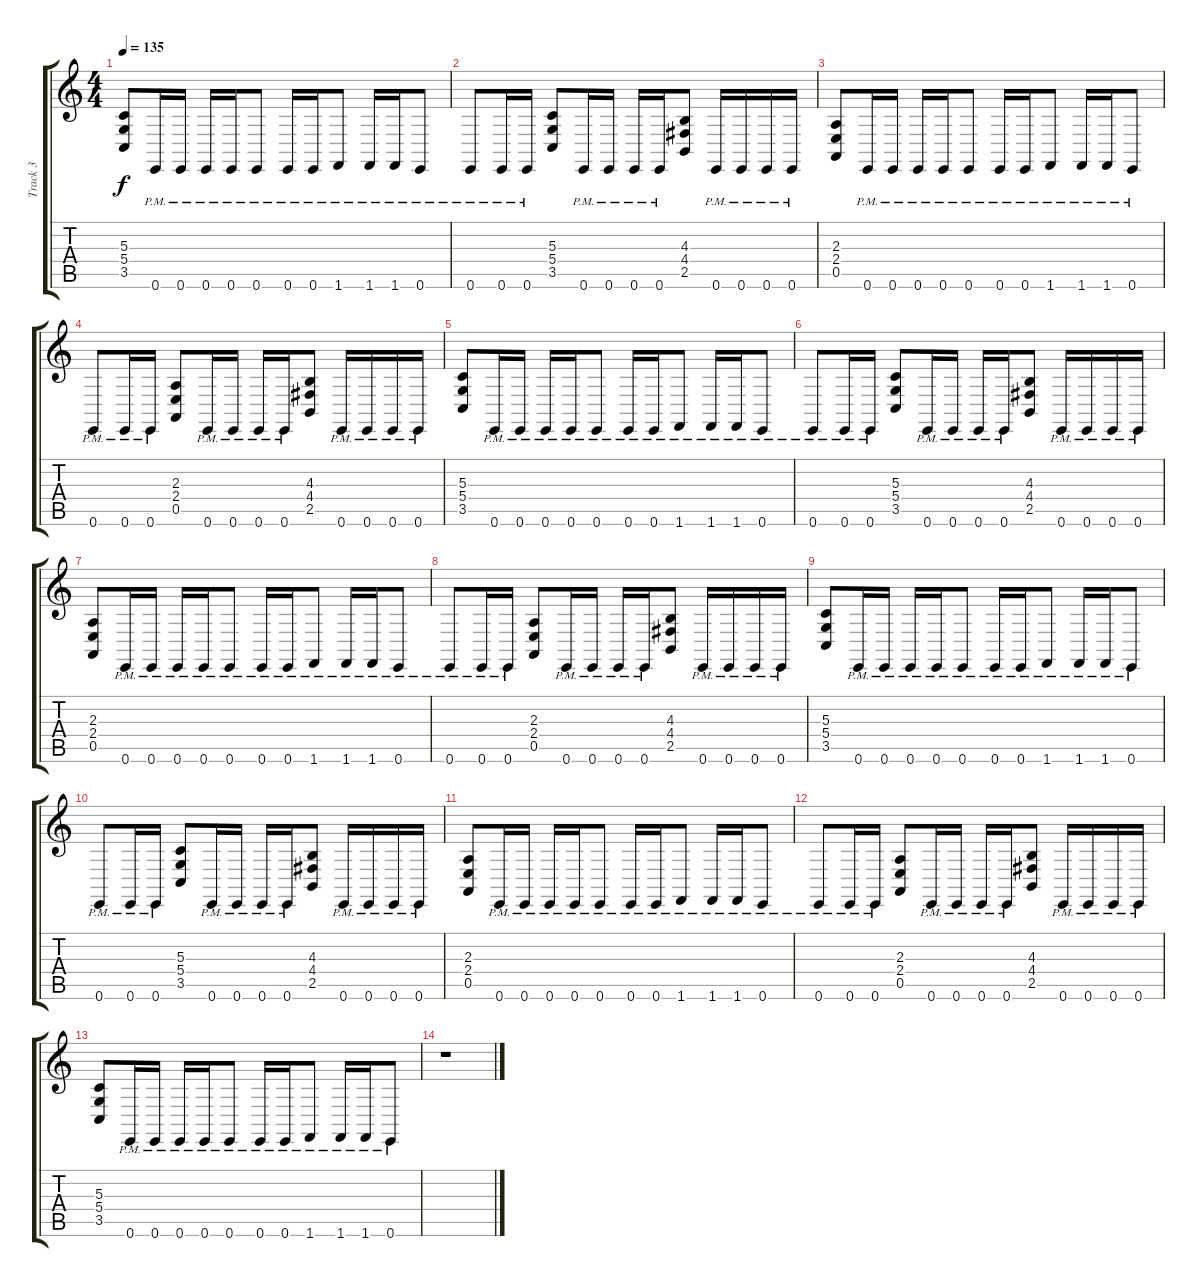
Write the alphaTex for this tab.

\track ("Track 3" "Track 3") {instrument woodblock}
\staff {score tabs}
\tuning (E4 B3 G3 D3 A2 E2) {hide}
\ts (4 4)
\tempo 135
\clef g2
\ks c
(5.3 5.4 3.5).8{dy f} 0.6{pm}.16 0.6{pm}.16 0.6{pm}.16 0.6{pm}.16 0.6{pm}.8 0.6{pm}.16 0.6{pm}.16 1.6{pm}.8 1.6{pm}.16 1.6{pm}.16 0.6{pm}.8 |
0.6{pm}.8{volume 13} 0.6{pm}.16 0.6{pm}.16 (5.3 5.4 3.5).8 0.6{pm}.16 0.6{pm}.16 0.6{pm}.16 0.6{pm}.16 (4.3 4.4 2.5).8 0.6{pm}.16 0.6{pm}.16 0.6{pm}.16 0.6{pm}.16 |
(2.3 2.4 0.5).8 0.6{pm}.16 0.6{pm}.16 0.6{pm}.16 0.6{pm}.16 0.6{pm}.8 0.6{pm}.16 0.6{pm}.16 1.6{pm}.8 1.6{pm}.16 1.6{pm}.16 0.6{pm}.8 |
0.6{pm}.8{volume 10} 0.6{pm}.16 0.6{pm}.16 (2.3 2.4 0.5).8 0.6{pm}.16 0.6{pm}.16 0.6{pm}.16 0.6{pm}.16 (4.3 4.4 2.5).8 0.6{pm}.16 0.6{pm}.16 0.6{pm}.16 0.6{pm}.16 |
(5.3 5.4 3.5).8 0.6{pm}.16 0.6{pm}.16 0.6{pm}.16 0.6{pm}.16 0.6{pm}.8 0.6{pm}.16 0.6{pm}.16 1.6{pm}.8 1.6{pm}.16 1.6{pm}.16 0.6{pm}.8 |
0.6{pm}.8{volume 8} 0.6{pm}.16 0.6{pm}.16 (5.3 5.4 3.5).8 0.6{pm}.16 0.6{pm}.16 0.6{pm}.16 0.6{pm}.16 (4.3 4.4 2.5).8 0.6{pm}.16 0.6{pm}.16 0.6{pm}.16 0.6{pm}.16 |
(2.3 2.4 0.5).8 0.6{pm}.16 0.6{pm}.16 0.6{pm}.16 0.6{pm}.16 0.6{pm}.8 0.6{pm}.16 0.6{pm}.16 1.6{pm}.8 1.6{pm}.16 1.6{pm}.16 0.6{pm}.8 |
0.6{pm}.8{volume 6} 0.6{pm}.16 0.6{pm}.16 (2.3 2.4 0.5).8 0.6{pm}.16 0.6{pm}.16 0.6{pm}.16 0.6{pm}.16 (4.3 4.4 2.5).8 0.6{pm}.16 0.6{pm}.16 0.6{pm}.16 0.6{pm}.16 |
(5.3 5.4 3.5).8 0.6{pm}.16 0.6{pm}.16 0.6{pm}.16 0.6{pm}.16 0.6{pm}.8 0.6{pm}.16 0.6{pm}.16 1.6{pm}.8 1.6{pm}.16 1.6{pm}.16 0.6{pm}.8 |
0.6{pm}.8{volume 5} 0.6{pm}.16 0.6{pm}.16 (5.3 5.4 3.5).8 0.6{pm}.16 0.6{pm}.16 0.6{pm}.16 0.6{pm}.16 (4.3 4.4 2.5).8 0.6{pm}.16 0.6{pm}.16 0.6{pm}.16 0.6{pm}.16 |
(2.3 2.4 0.5).8 0.6{pm}.16 0.6{pm}.16 0.6{pm}.16 0.6{pm}.16 0.6{pm}.8 0.6{pm}.16 0.6{pm}.16 1.6{pm}.8 1.6{pm}.16 1.6{pm}.16 0.6{pm}.8 |
0.6{pm}.8{volume 2} 0.6{pm}.16 0.6{pm}.16 (2.3 2.4 0.5).8 0.6{pm}.16 0.6{pm}.16 0.6{pm}.16 0.6{pm}.16 (4.3 4.4 2.5).8 0.6{pm}.16 0.6{pm}.16 0.6{pm}.16 0.6{pm}.16 |
(5.3 5.4 3.5).8 0.6{pm}.16 0.6{pm}.16 0.6{pm}.16 0.6{pm}.16 0.6{pm}.8 0.6{pm}.16 0.6{pm}.16 1.6{pm}.8 1.6{pm}.16 1.6{pm}.16 0.6{pm}.8 |
r.1
